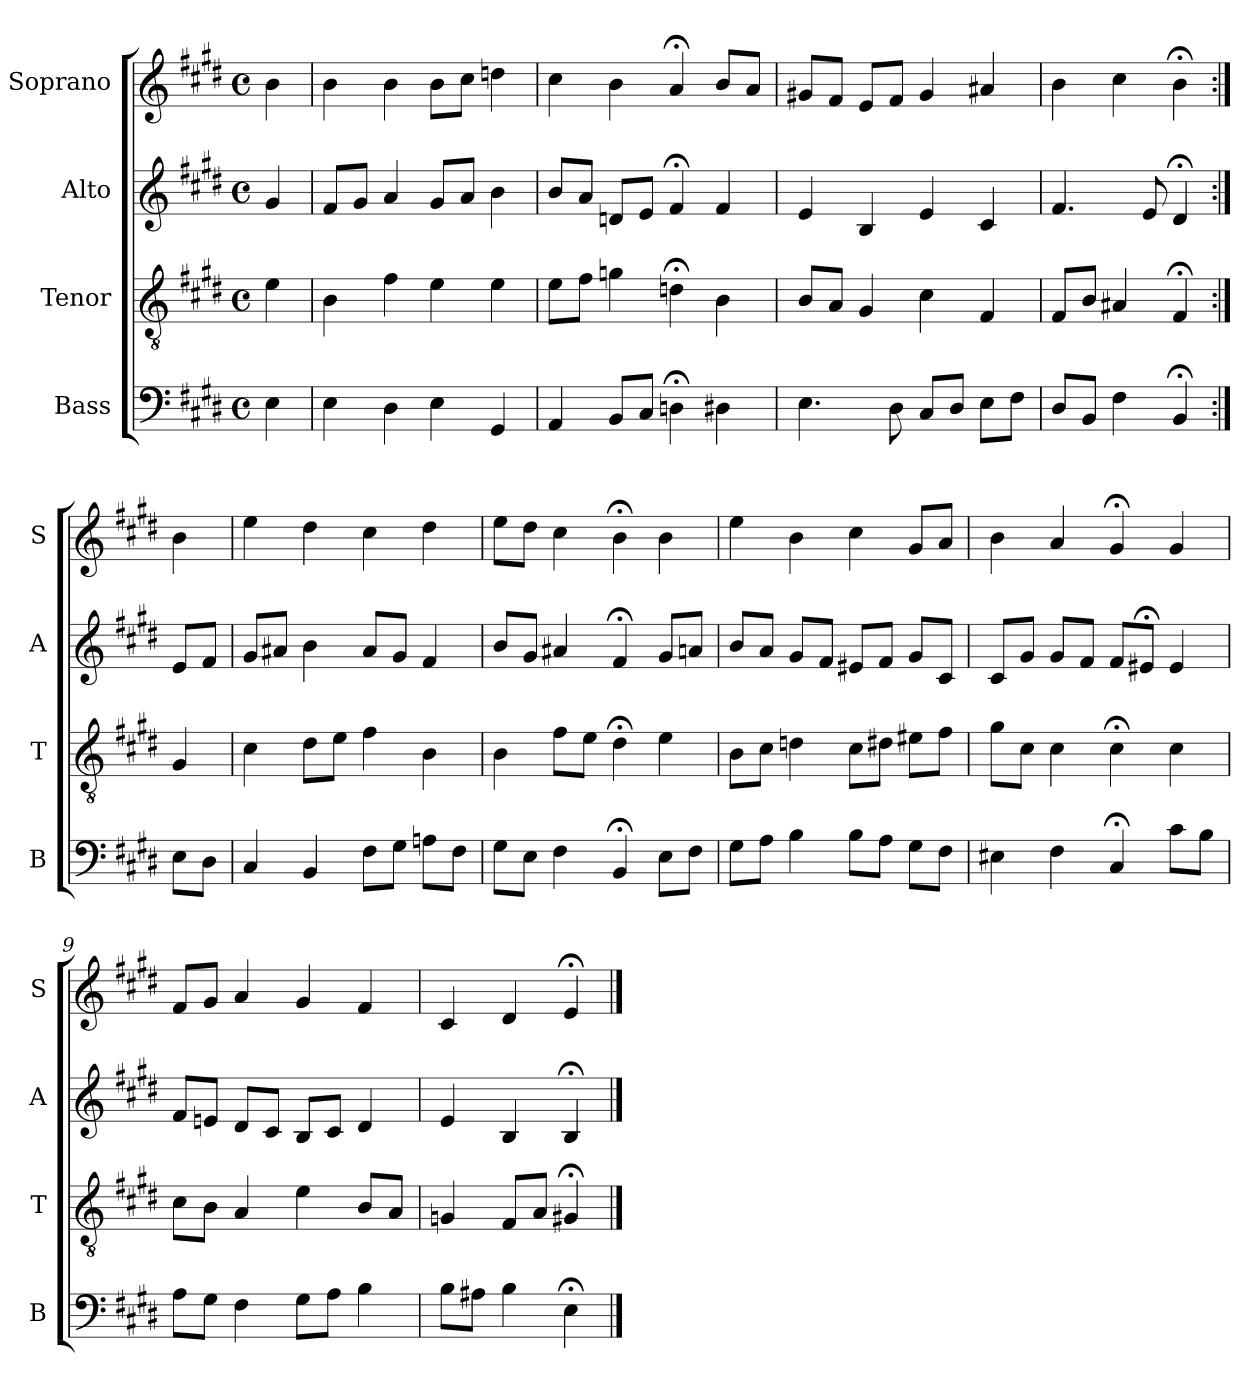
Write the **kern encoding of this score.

**kern	**kern	**kern	**kern
*part4	*part3	*part2	*part1
*staff4	*staff3	*staff2	*staff1
*I"Bass	*I"Tenor	*I"Alto	*I"Soprano
*I'B	*I'T	*I'A	*I'S
*clefF4	*clefGv2	*clefG2	*clefG2
*k[f#c#g#d#]	*k[f#c#g#d#]	*k[f#c#g#d#]	*k[f#c#g#d#]
*E:	*E:	*E:	*E:
*M4/4	*M4/4	*M4/4	*M4/4
*met(c)	*met(c)	*met(c)	*met(c)
*MM100	*MM100	*MM100	*MM100
=	=	=	=
4E	4e	4g#	4b
=1	=1	=1	=1
4E	4B	8f#L	4b
.	.	8g#J	.
4D#	4f#	4a	4b
4E	4e	8g#L	8bL
.	.	8aJ	8cc#J
4GG#	4e	4b	4ddn
=2	=2	=2	=2
4AA	8eL	8bL	4cc#
.	8f#J	8aJ	.
8BBL	4gn	8dnL	4b
8C#J	.	8eJ	.
4Dn;<	4dn;<	4f#;<	4a;<
4D#X	4B	4f#	8bL
.	.	.	8aJ
=3	=3	=3	=3
4.E	8BL	4e	8g#XL
.	8AJ	.	8f#J
.	4G#	4B	8eL
8D#	.	.	8f#J
8C#L	4c#	4e	4g#
8D#J	.	.	.
8EL	4F#	4c#	4a#X
8F#J	.	.	.
=4	=4	=4	=4
8D#L	8F#L	4.f#	4b
8BBJ	8BJ	.	.
4F#	4A#X	.	4cc#
.	.	8e	.
4BB;<	4F#;<	4d#;<	4b;<
=:|!	=:|!	=:|!	=:|!
8EL	4G#	8eL	4b
8D#J	.	8f#J	.
=5	=5	=5	=5
4C#	4c#	8g#L	4ee
.	.	8a#XJ	.
4BB	8d#L	4b	4dd#
.	8eJ	.	.
8F#L	4f#	8a#L	4cc#
8G#J	.	8g#J	.
8AnL	4B	4f#	4dd#
8F#J	.	.	.
=6	=6	=6	=6
8G#L	4B	8bL	8eeL
8EJ	.	8g#J	8dd#J
4F#	8f#L	4a#X	4cc#
.	8eJ	.	.
4BB;<	4d#;<	4f#;<	4b;<
8EL	4e	8g#L	4b
8F#J	.	8anJ	.
=7	=7	=7	=7
8G#L	8BL	8bL	4ee
8AJ	8c#J	8aJ	.
4B	4dn	8g#L	4b
.	.	8f#J	.
8BL	8c#L	8e#XL	4cc#
8AJ	8d#XJ	8f#J	.
8G#L	8e#XL	8g#L	8g#L
8F#J	8f#J	8c#J	8aJ
=8	=8	=8	=8
4E#X	8g#L	8c#L	4b
.	8c#J	8g#J	.
4F#	4c#	8g#L	4a
.	.	8f#J	.
4C#;<	4c#;<	8f#L	4g#;<
.	.	8e#X;<J	.
8c#L	4c#	4e#	4g#
8BJ	.	.	.
=9	=9	=9	=9
8AL	8c#L	8f#L	8f#L
8G#J	8BJ	8enJ	8g#J
4F#	4A	8d#L	4a
.	.	8c#J	.
8G#L	4e	8BL	4g#
8AJ	.	8c#J	.
4B	8BL	4d#	4f#
.	8AJ	.	.
=10	=10	=10	=10
8BL	4Gn	4e	4c#
8A#XJ	.	.	.
4Bi	8F#iL	4Bi	4d#i
.	8AJ	.	.
4E;<	4G#X;<	4B;<	4e;<
==	==	==	==
*-	*-	*-	*-
